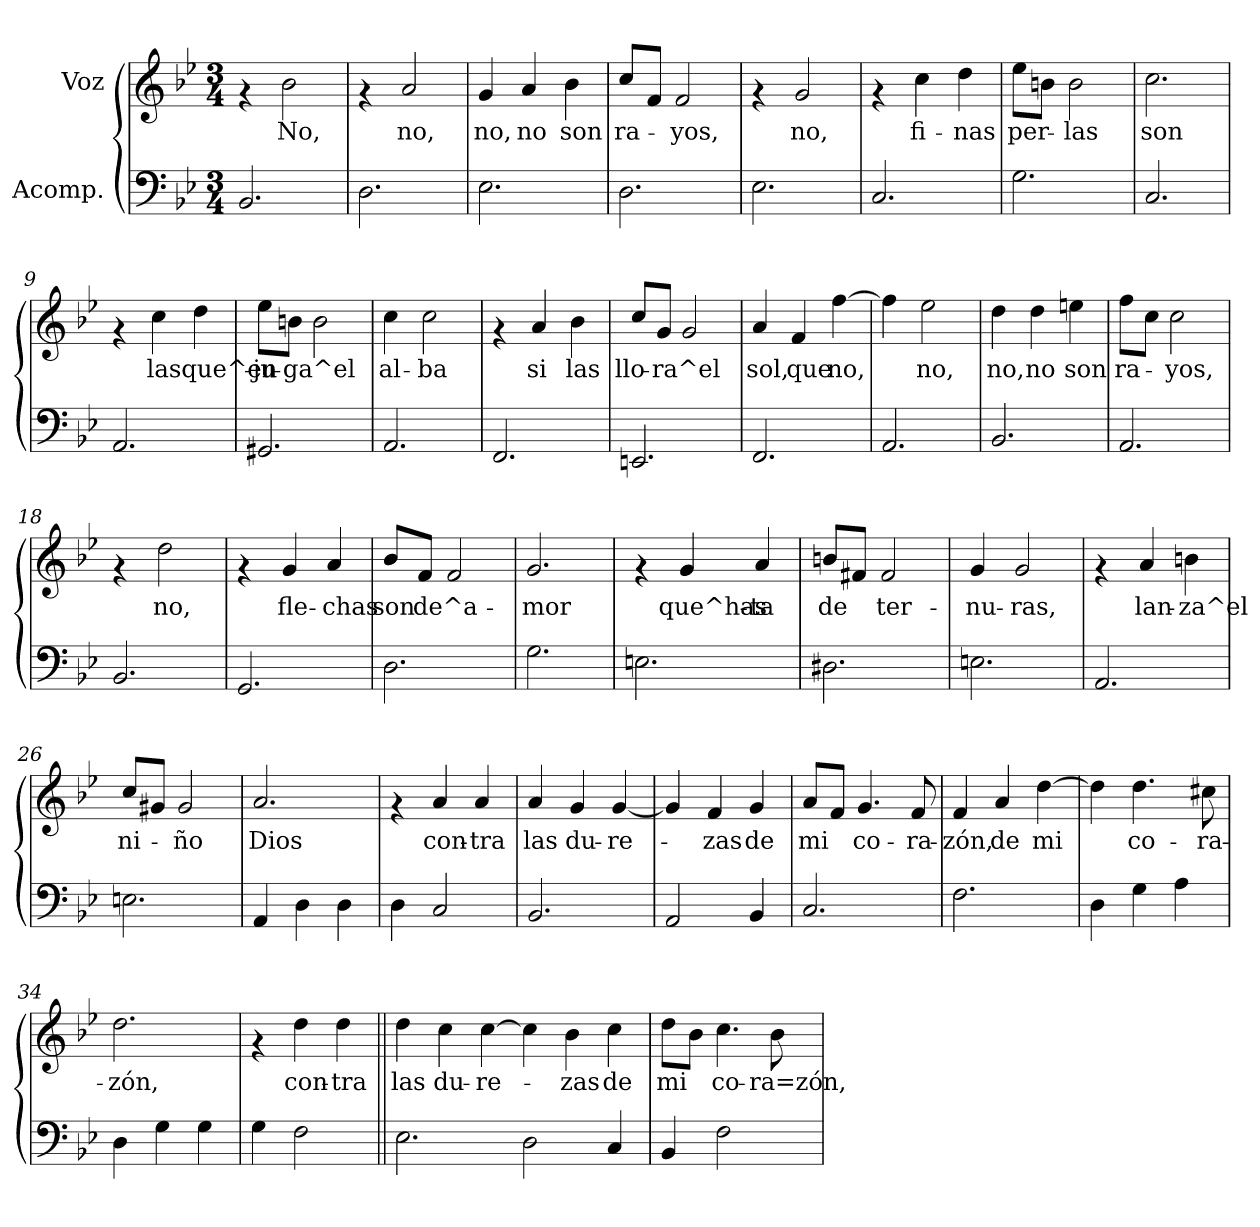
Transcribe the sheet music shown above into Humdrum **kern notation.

**kern	**kern	**text
*part2	*part1	*part1
*staff2	*staff1	*staff1
*I"Acomp.	*I"Voz	*
!!LO:PB:g=z
*clefF4	*clefG2	*
*k[b-e-]	*k[b-e-]	*
*B-:	*B-:	*
*M3/4	*M3/4	*
=1	=1	=1
2.BB-/	4rf	.
!	!	!LO:LY:b
.	2b-\	No,
=2	=2	=2
2.D\	4rf	.
!	!	!LO:LY:b
.	2a/	no,
=3	=3	=3
!	!	!LO:LY:b
2.E-\	4g/	no,
!	!	!LO:LY:b
.	4a/	no
!	!	!LO:LY:b
.	4b-\	son
=4	=4	=4
!	!	!LO:LY:b
2.D\	8cc/L	ra-
.	8f/J	.
!	!	!LO:LY:b
.	2f/	-yos,
=5	=5	=5
2.E-\	4rf	.
!	!	!LO:LY:b
.	2g/	no,
=6	=6	=6
2.C/	4rf	.
!	!	!LO:LY:b
.	4cc\	fi-
!	!	!LO:LY:b
.	4dd\	-nas
!!LO:LB:g=z
=7	=7	=7
!	!	!LO:LY:b
2.G\	8ee-\L	per-
.	8bn\J	.
!	!	!LO:LY:b
.	2b\	-las
=8	=8	=8
!	!	!LO:LY:b
2.C/	2.cc\	son
=9	=9	=9
2.AA/	4rf	.
!	!	!LO:LY:b
.	4cc\	lasque^en-
.	4dd\	.
=10	=10	=10
!	!	!LO:LY:b
2.GG#X/	8ee-\L	-ju-
!	!	!LO:LY:b
.	8bn\J	-ga^el
.	2b\	.
=11	=11	=11
!	!	!LO:LY:b
2.AA/	4cc\	al-
!	!	!LO:LY:b
.	2cc\	-ba
=12	=12	=12
2.FF/	4rf	.
!	!	!LO:LY:b
.	4a/	si
!	!	!LO:LY:b
.	4b-\	las
=13	=13	=13
!	!	!LO:LY:b
2.EEn/	8cc/L	llo-
!	!	!LO:LY:b
.	8g/J	-ra^el
.	2g/	.
=14	=14	=14
!	!	!LO:LY:b
2.FF/	4a/	sol,
!	!	!LO:LY:b
.	4f/	que
!	!	!LO:LY:b
.	[<4ff\	no,
!!LO:LB:g=z
=15	=15	=15
2.AA/	4ff\]	.
!	!	!LO:LY:b
.	2ee-\	no,
=16	=16	=16
!	!	!LO:LY:b
2.BB-/	4dd\	no,
!	!	!LO:LY:b
.	4dd\	no
!	!	!LO:LY:b
.	4een\	son
=17	=17	=17
!	!	!LO:LY:b
2.AA/	8ff\L	ra-
.	8cc\J	.
!	!	!LO:LY:b
.	2cc\	-yos,
=18	=18	=18
2.BB-/	4rf	.
!	!	!LO:LY:b
.	2dd\	no,
=19	=19	=19
2.GG/	4rf	.
!	!	!LO:LY:b
.	4g/	fle-
!	!	!LO:LY:b
.	4a/	-chas
=20	=20	=20
!	!	!LO:LY:b
2.D\	8b-/L	son
!	!	!LO:LY:b
.	8f/J	de^a-
.	2f/	.
=21	=21	=21
!	!	!LO:LY:b
2.G\	2.g/	-mor
!!LO:LB:g=z
=22	=22	=22
2.En\	4rf	.
!	!	!LO:LY:b
.	4g/	que^has-
!	!	!LO:LY:b
.	4a/	-ta
=23	=23	=23
!	!	!LO:LY:b
2.D#X\	8bn/L	de
.	8f#X/J	.
!	!	!LO:LY:b
.	2f#/	ter-
=24	=24	=24
!	!	!LO:LY:b
2.En\	4g/	-nu-
!	!	!LO:LY:b
.	2g/	-ras,
=25	=25	=25
2.AA/	4rf	.
!	!	!LO:LY:b
.	4a/	lan-
!	!	!LO:LY:b
.	4bn\	-za^el
=26	=26	=26
!	!	!LO:LY:b
2.En\	8cc/L	ni-
.	8g#X/J	.
!	!	!LO:LY:b
.	2g#/	-ño
=27	=27	=27
!	!	!LO:LY:b
4AA/	2.a/	Dios
4D\	.	.
4D\	.	.
=28	=28	=28
4D\	4rf	.
!	!	!LO:LY:b
2C/	4a/	con-
!	!	!LO:LY:b
.	4a/	-tra
!!LO:LB:g=z
=29	=29	=29
!	!	!LO:LY:b
2.BB-/	4a/	las
!	!	!LO:LY:b
.	4g/	du-
!	!	!LO:LY:b
.	[>4g/	-re-
=30	=30	=30
2AA/	4g/]	.
!	!	!LO:LY:b
.	4f/	-zas
!	!	!LO:LY:b
4BB-/	4g/	de
=31	=31	=31
!	!	!LO:LY:b
2.C/	8a/L	mi
.	8f/J	.
!	!	!LO:LY:b
.	4.g/	co-
!	!	!LO:LY:b
.	8f/	-ra-
=32	=32	=32
!	!	!LO:LY:b
2.F\	4f/	-zón,
!	!	!LO:LY:b
.	4a/	de
!	!	!LO:LY:b
.	[>4dd\	mi
=33	=33	=33
4D\	4dd\]	.
!	!	!LO:LY:b
4G\	4.dd\	co-
4A\	.	.
!	!	!LO:LY:b
.	8cc#X\	-ra-
=34	=34	=34
!	!	!LO:LY:b
4D\	2.dd\	-zón,
4G\	.	.
4G\	.	.
=35	=35	=35
4G\	4rf	.
!	!	!LO:LY:b
2F\	4dd\	con-
!	!	!LO:LY:b
.	4dd\	-tra
!!LO:PB:g=z
=36||	=36||	=36||
!	!	!LO:LY:b
2.E-\	4dd\	las
!	!	!LO:LY:b
.	4cc\	du-
!	!	!LO:LY:b
.	[>4cc\	-re-
2D\	4cc\]	.
!	!	!LO:LY:b
.	4b-\	-zas
!	!	!LO:LY:b
4C/	4cc\	de
=37	=37	=37
!	!	!LO:LY:b
4BB-/	8dd\L	mi
.	8b-\J	.
!	!	!LO:LY:b
2F\	4.cc\	co-
!	!	!LO:LY:b
.	8b-\	-ra=zón,
=	=	=
*-	*-	*-
